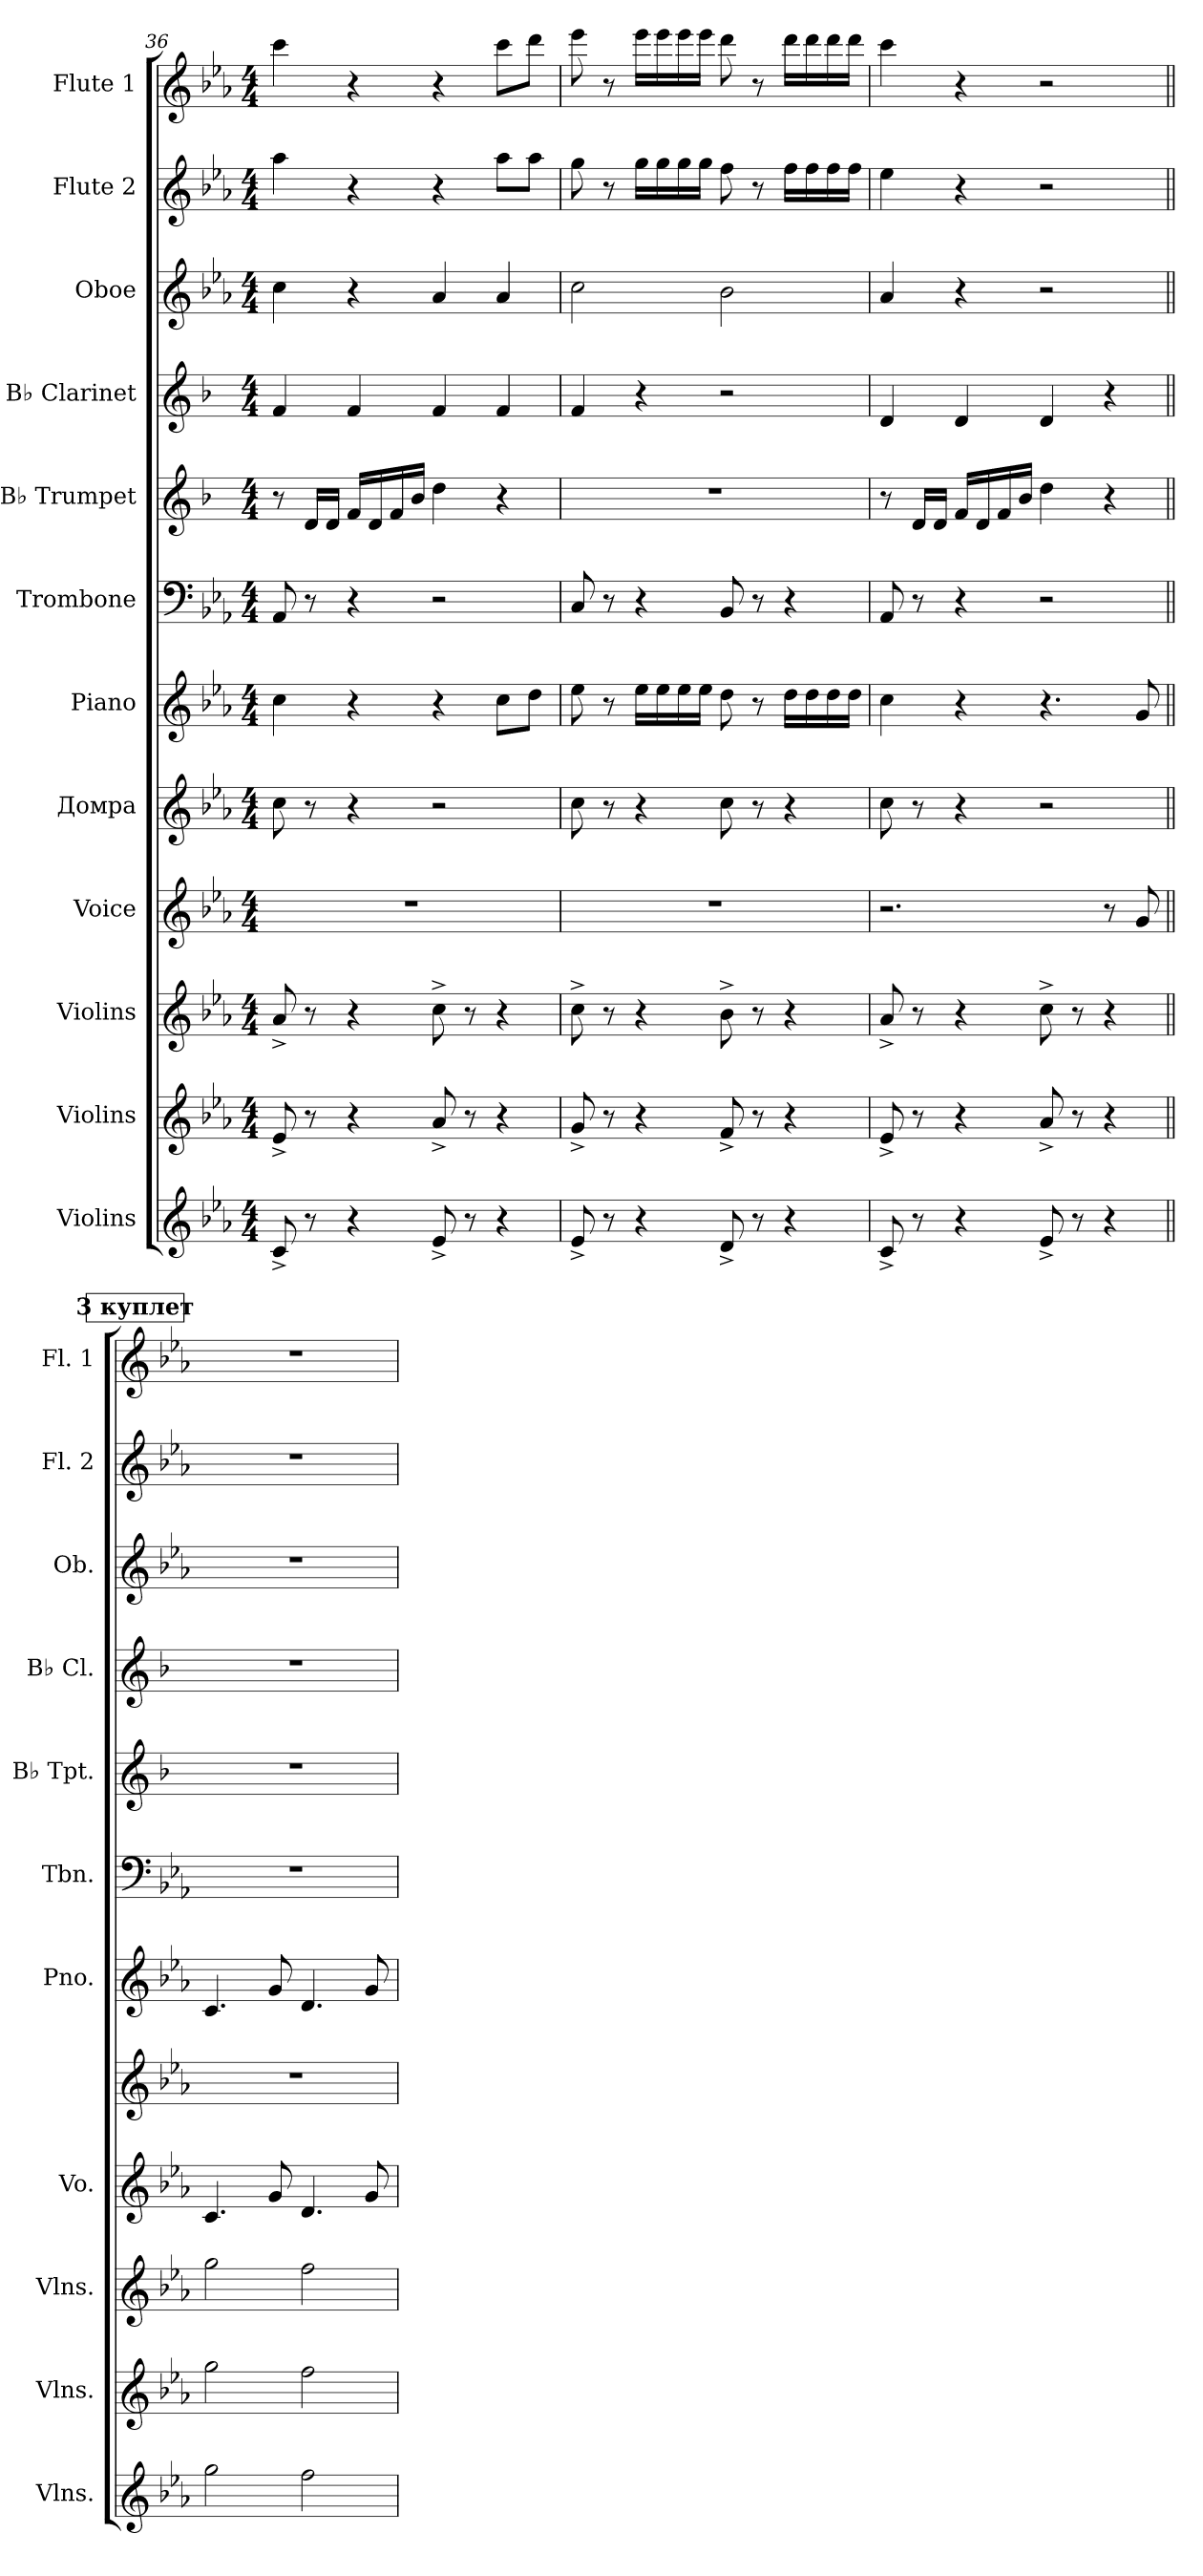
**kern	**kern	**kern	**kern	**kern	**kern	**kern	**kern	**kern	**kern	**kern	**kern
*part12	*part11	*part10	*part9	*part8	*part7	*part6	*part5	*part4	*part3	*part2	*part1
*staff12	*staff11	*staff10	*staff9	*staff8	*staff7	*staff6	*staff5	*staff4	*staff3	*staff2	*staff1
*I"Violins	*I"Violins	*I"Violins	*I"Voice	*I"Домра	*I"Piano	*I"Trombone	*I"B♭ Trumpet	*I"B♭ Clarinet	*I"Oboe	*I"Flute 2	*I"Flute 1
*I'Vlns.	*I'Vlns.	*I'Vlns.	*I'Vo.	*	*I'Pno.	*I'Tbn.	*I'B♭ Tpt.	*I'B♭ Cl.	*I'Ob.	*I'Fl. 2	*I'Fl. 1
*clefG2	*clefG2	*clefG2	*clefG2	*clefG2	*clefG2	*clefF4	*clefG2	*clefG2	*clefG2	*clefG2	*clefG2
*	*	*	*	*	*	*	*ITrd1c2	*ITrd1c2	*	*	*
*k[b-e-a-]	*k[b-e-a-]	*k[b-e-a-]	*k[b-e-a-]	*k[b-e-a-]	*k[b-e-a-]	*k[b-e-a-]	*k[b-e-a-]	*k[b-e-a-]	*k[b-e-a-]	*k[b-e-a-]	*k[b-e-a-]
*M4/4	*M4/4	*M4/4	*M4/4	*M4/4	*M4/4	*M4/4	*M4/4	*M4/4	*M4/4	*M4/4	*M4/4
=36	=36	=36	=36	=36	=36	=36	=36	=36	=36	=36	=36
8c^/	8e-^/	8a-^/	1r	8cc\	4cc\	8AA-/	8r	4e-/	4cc\	4aa-\	4ccc\
8r	8r	8r	.	8r	.	8r	16c/LL	.	.	.	.
.	.	.	.	.	.	.	16c/JJ	.	.	.	.
4r	4r	4r	.	4r	4r	4r	16e-/LL	4e-/	4r	4r	4r
.	.	.	.	.	.	.	16c/	.	.	.	.
.	.	.	.	.	.	.	16e-/	.	.	.	.
.	.	.	.	.	.	.	16a-/JJ	.	.	.	.
8e-^/	8a-^/	8cc^\	.	2r	4r	2r	4cc\	4e-/	4a-/	4r	4r
8r	8r	8r	.	.	.	.	.	.	.	.	.
4r	4r	4r	.	.	8cc\L	.	4r	4e-/	4a-/	8aa-\L	8ccc\L
.	.	.	.	.	8dd\J	.	.	.	.	8aa-\J	8ddd\J
!!LO:PB:g=z
=37	=37	=37	=37	=37	=37	=37	=37	=37	=37	=37	=37
8e-^/	8g^/	8cc^\	1r	8cc\	8ee-\	8C/	1r	4e-/	2cc\	8gg\	8eee-\
8r	8r	8r	.	8r	8r	8r	.	.	.	8r	8r
4r	4r	4r	.	4r	16ee-\LL	4r	.	4r	.	16gg\LL	16eee-\LL
.	.	.	.	.	16ee-\	.	.	.	.	16gg\	16eee-\
.	.	.	.	.	16ee-\	.	.	.	.	16gg\	16eee-\
.	.	.	.	.	16ee-\JJ	.	.	.	.	16gg\JJ	16eee-\JJ
8d^/	8f^/	8b-^\	.	8cc\	8dd\	8BB-/	.	2r	2b-\	8ff\	8ddd\
8r	8r	8r	.	8r	8r	8r	.	.	.	8r	8r
4r	4r	4r	.	4r	16dd\LL	4r	.	.	.	16ff\LL	16ddd\LL
.	.	.	.	.	16dd\	.	.	.	.	16ff\	16ddd\
.	.	.	.	.	16dd\	.	.	.	.	16ff\	16ddd\
.	.	.	.	.	16dd\JJ	.	.	.	.	16ff\JJ	16ddd\JJ
=38	=38	=38	=38	=38	=38	=38	=38	=38	=38	=38	=38
8c^/	8e-^/	8a-^/	2.r	8cc\	4cc\	8AA-/	8r	4c/	4a-/	4ee-\	4ccc\
8r	8r	8r	.	8r	.	8r	16c/LL	.	.	.	.
.	.	.	.	.	.	.	16c/JJ	.	.	.	.
4r	4r	4r	.	4r	4r	4r	16e-/LL	4c/	4r	4r	4r
.	.	.	.	.	.	.	16c/	.	.	.	.
.	.	.	.	.	.	.	16e-/	.	.	.	.
.	.	.	.	.	.	.	16a-/JJ	.	.	.	.
8e-^/	8a-^/	8cc^\	.	2r	4.r	2r	4cc\	4c/	2r	2r	2r
8r	8r	8r	.	.	.	.	.	.	.	.	.
4r	4r	4r	8r	.	.	.	4r	4r	.	.	.
.	.	.	8g/	.	8g/	.	.	.	.	.	.
!!LO:REH:place=s1:a:B:fs=14:t=3 куплет
=39||	=39||	=39||	=39||	=39||	=39||	=39||	=39||	=39||	=39||	=39||	=39||
2gg\	2gg\	2gg\	4.c/	1r	4.c/	1r	1r	1r	1r	1r	1r
.	.	.	8g/	.	8g/	.	.	.	.	.	.
2ff\	2ff\	2ff\	4.d/	.	4.d/	.	.	.	.	.	.
.	.	.	8g/	.	8g/	.	.	.	.	.	.
=	=	=	=	=	=	=	=	=	=	=	=
*-	*-	*-	*-	*-	*-	*-	*-	*-	*-	*-	*-
